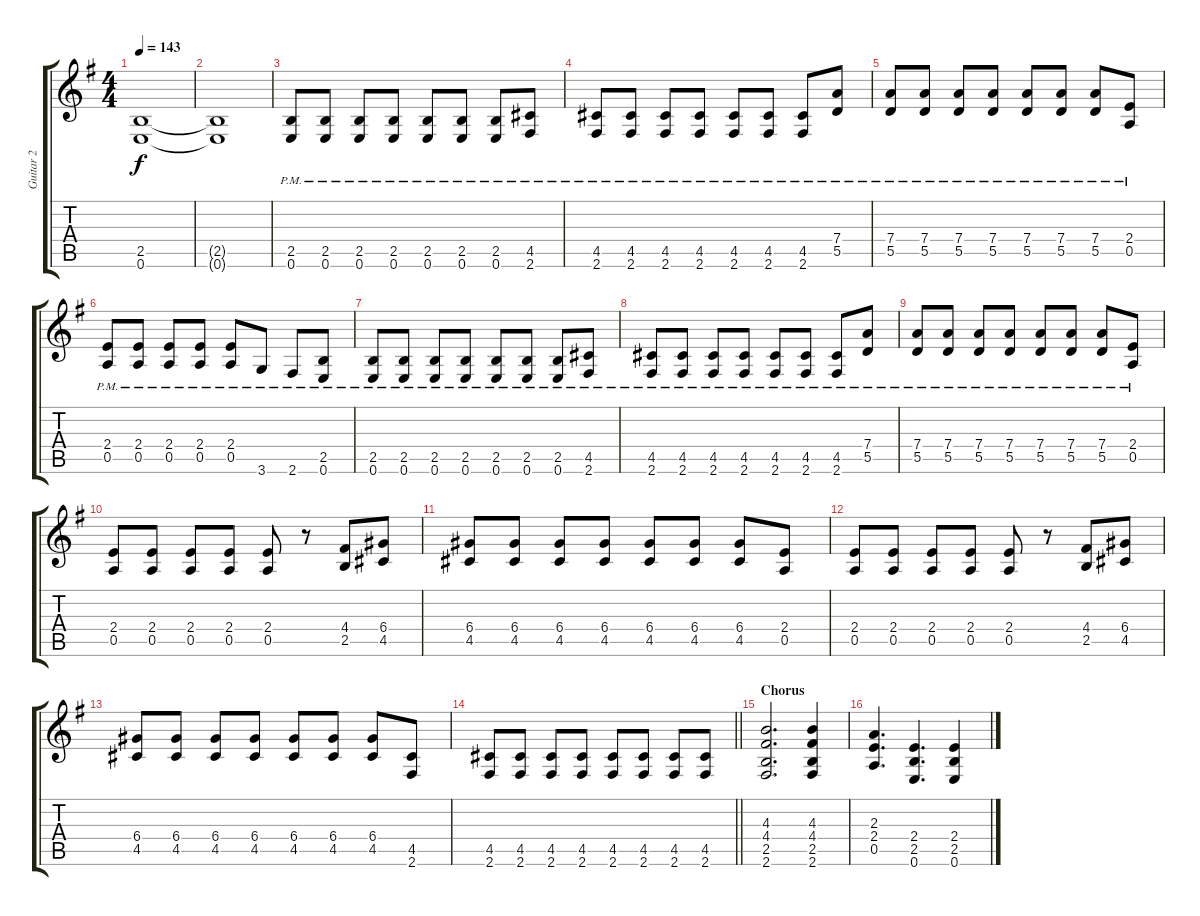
\track ("Guitar 2" "Guitar 2") {instrument overdrivenguitar}
\staff {score tabs}
\tuning (E4 B3 G3 D3 A2 E2) {hide}
\ts (4 4)
\tempo 143
\clef g2
\ks g
(2.5 0.6).1{dy f} |
(2.5{t} 0.6{t}).1 |
(2.5{pm} 0.6{pm}).8 (2.5{pm} 0.6{pm}).8 (2.5{pm} 0.6{pm}).8 (2.5{pm} 0.6{pm}).8 (2.5{pm} 0.6{pm}).8 (2.5{pm} 0.6{pm}).8 (2.5{pm} 0.6{pm}).8 (4.5{pm} 2.6{pm}).8 |
(4.5{pm} 2.6{pm}).8 (4.5{pm} 2.6{pm}).8 (4.5{pm} 2.6{pm}).8 (4.5{pm} 2.6{pm}).8 (4.5{pm} 2.6{pm}).8 (4.5{pm} 2.6{pm}).8 (4.5{pm} 2.6{pm}).8 (7.4{pm} 5.5{pm}).8 |
(7.4{pm} 5.5{pm}).8 (7.4{pm} 5.5{pm}).8 (7.4{pm} 5.5{pm}).8 (7.4{pm} 5.5{pm}).8 (7.4{pm} 5.5{pm}).8 (7.4{pm} 5.5{pm}).8 (7.4{pm} 5.5{pm}).8 (2.4{pm} 0.5{pm}).8 |
(2.4{pm} 0.5{pm}).8 (2.4{pm} 0.5{pm}).8 (2.4{pm} 0.5{pm}).8 (2.4{pm} 0.5{pm}).8 (2.4{pm} 0.5{pm}).8 3.6{pm}.8 2.6{pm}.8 (2.5{pm} 0.6{pm}).8 |
(2.5{pm} 0.6{pm}).8 (2.5{pm} 0.6{pm}).8 (2.5{pm} 0.6{pm}).8 (2.5{pm} 0.6{pm}).8 (2.5{pm} 0.6{pm}).8 (2.5{pm} 0.6{pm}).8 (2.5{pm} 0.6{pm}).8 (4.5{pm} 2.6{pm}).8 |
(4.5{pm} 2.6{pm}).8 (4.5{pm} 2.6{pm}).8 (4.5{pm} 2.6{pm}).8 (4.5{pm} 2.6{pm}).8 (4.5{pm} 2.6{pm}).8 (4.5{pm} 2.6{pm}).8 (4.5{pm} 2.6{pm}).8 (7.4{pm} 5.5{pm}).8 |
(7.4{pm} 5.5{pm}).8 (7.4{pm} 5.5{pm}).8 (7.4{pm} 5.5{pm}).8 (7.4{pm} 5.5{pm}).8 (7.4{pm} 5.5{pm}).8 (7.4{pm} 5.5{pm}).8 (7.4{pm} 5.5{pm}).8 (2.4{pm} 0.5{pm}).8 |
(2.4 0.5).8 (2.4 0.5).8 (2.4 0.5).8 (2.4 0.5).8 (2.4 0.5).8 r.8 (4.4 2.5).8 (6.4 4.5).8 |
(6.4 4.5).8 (6.4 4.5).8 (6.4 4.5).8 (6.4 4.5).8 (6.4 4.5).8 (6.4 4.5).8 (6.4 4.5).8 (2.4 0.5).8 |
(2.4 0.5).8 (2.4 0.5).8 (2.4 0.5).8 (2.4 0.5).8 (2.4 0.5).8 r.8 (4.4 2.5).8 (6.4 4.5).8 |
(6.4 4.5).8 (6.4 4.5).8 (6.4 4.5).8 (6.4 4.5).8 (6.4 4.5).8 (6.4 4.5).8 (6.4 4.5).8 (4.5 2.6).8 |
\barLineRight lightlight
(4.5 2.6).8 (4.5 2.6).8 (4.5 2.6).8 (4.5 2.6).8 (4.5 2.6).8 (4.5 2.6).8 (4.5 2.6).8 (4.5 2.6).8 |
\section ("" "Chorus")
(4.3 4.4 2.5 2.6).2{d} (4.3 4.4 2.5 2.6).4 |
(2.3 2.4 0.5).4{d} (2.4 2.5 0.6).4{d} (2.4 2.5 0.6).4
